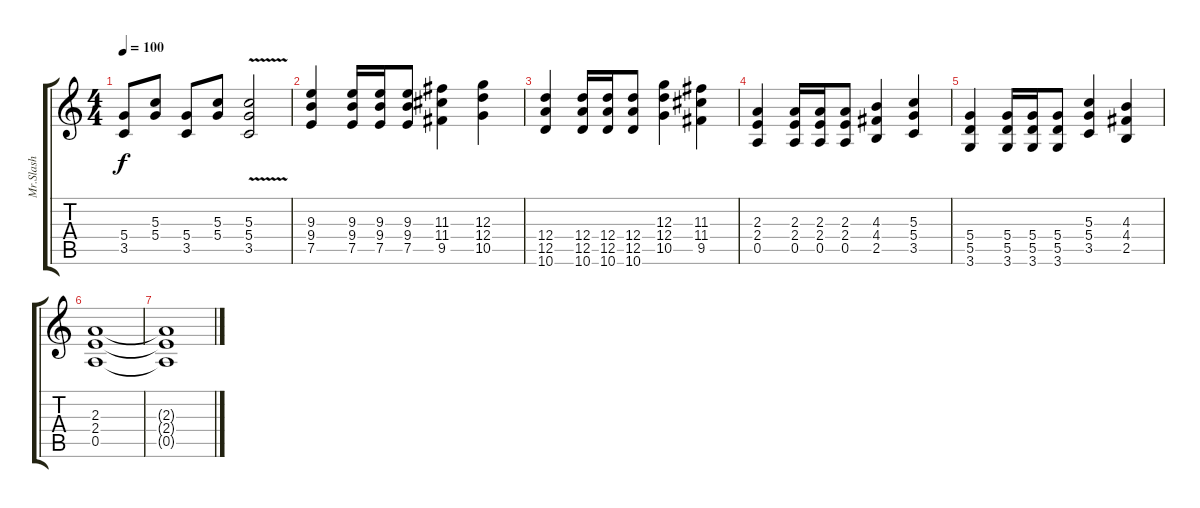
\track ("Mr.Slash" "Mr.Slash") {instrument distortionguitar}
\staff {score tabs}
\tuning (E4 B3 G3 D3 A2 E2) {hide}
\ts (4 4)
\tempo 100
\clef g2
\ks c
(5.4 3.5).8{dy f} (5.3 5.4).8 (5.4 3.5).8 (5.3 5.4).8 (5.3{v} 5.4{v} 3.5{v}).2 |
(9.3 9.4 7.5).4 (9.3 9.4 7.5).16 (9.3 9.4 7.5).16 (9.3 9.4 7.5).8 (11.3 11.4 9.5).4 (12.3 12.4 10.5).4 |
(12.4 12.5 10.6).4 (12.4 12.5 10.6).16 (12.4 12.5 10.6).16 (12.4 12.5 10.6).8 (12.3 12.4 10.5).4 (11.3 11.4 9.5).4 |
(2.3 2.4 0.5).4 (2.3 2.4 0.5).16 (2.3 2.4 0.5).16 (2.3 2.4 0.5).8 (4.3 4.4 2.5).4 (5.3 5.4 3.5).4 |
(5.4 5.5 3.6).4 (5.4 5.5 3.6).16 (5.4 5.5 3.6).16 (5.4 5.5 3.6).8 (5.3 5.4 3.5).4 (4.3 4.4 2.5).4 |
(2.3 2.4 0.5).1 |
(2.3{t} 2.4{t} 0.5{t}).1
